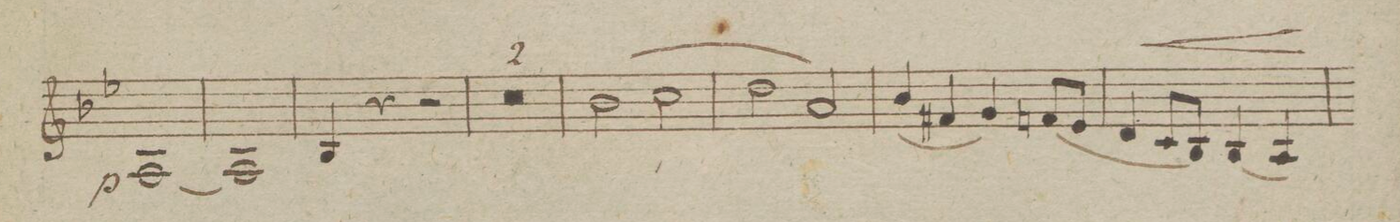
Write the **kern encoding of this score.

**kern	**dynam
*I"Violino Secondo	*
*clefG2	*
*k[b-e-]	*
*met(c|)	*
*M2/2	*
[1A	p
=57	=57
1A]	.
=58	=58
4B-/	.
4r	.
2r	.
=59	=59
0r	.
=60	=60
=61	=61
(2b-\	.
2cc\	.
=62	=62
2dd\	.
2a/)	.
=63	=63
(4b-/	.
4f#X/	.
4g/)	.
(8fn/L	.
8e-/J	.
=64	=64
4d/	.
8c/L	<
8B-/J)	.
(4B-/	.
4A/)	[[
=65	=65
*-	*-
